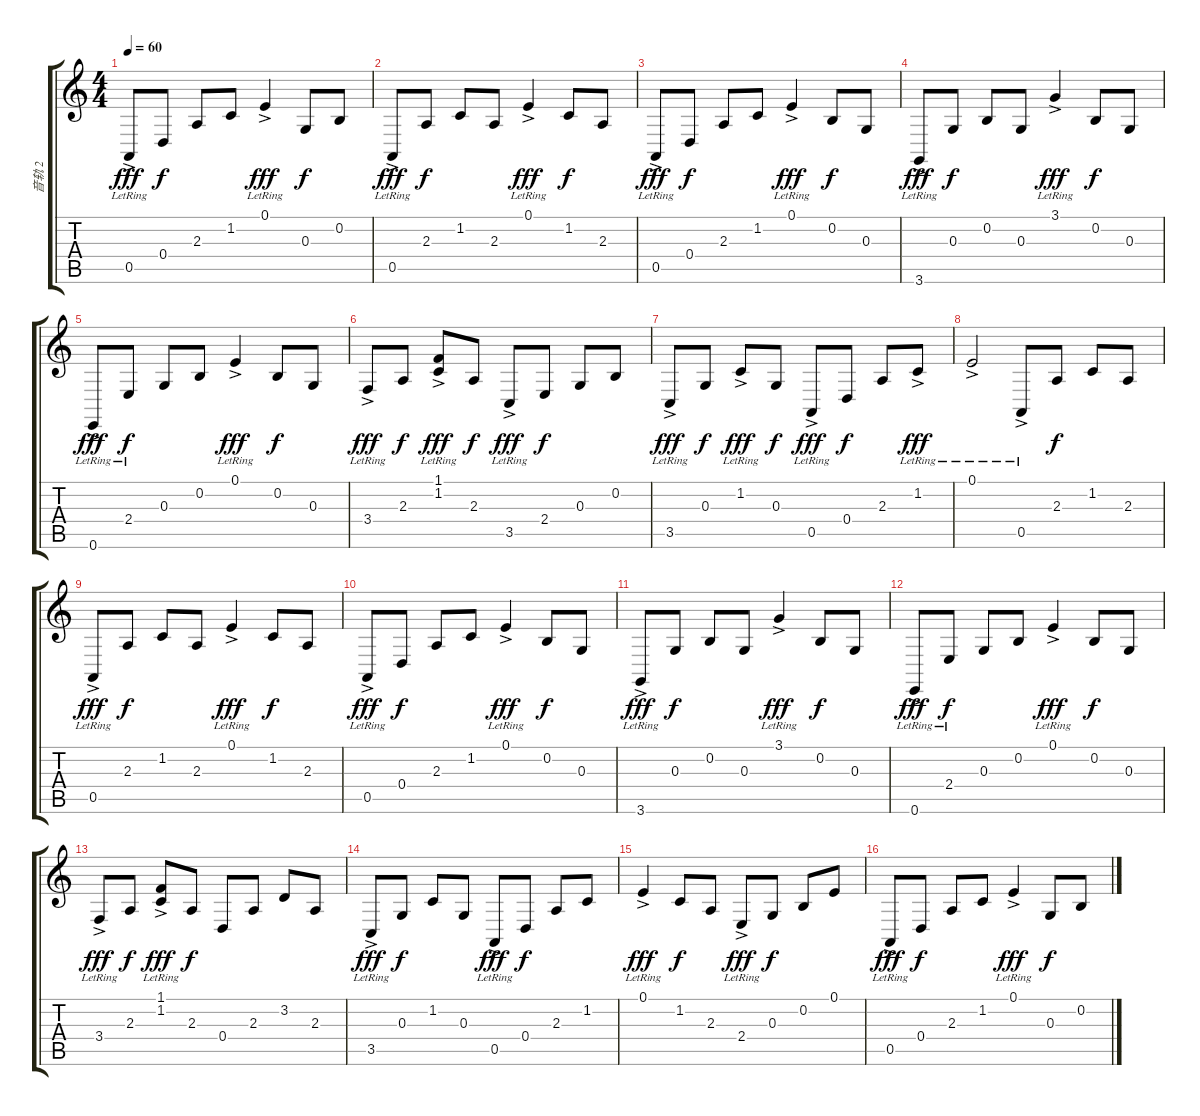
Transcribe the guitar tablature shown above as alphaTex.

\track ("音轨 2" "音轨 2") {instrument brightacousticpiano}
\staff {score tabs}
\tuning (E4 B3 G3 D3 A2 E2) {hide}
\ts (4 4)
\tempo 60
\clef g2
\ks c
0.5{ac lr}.8{dy fff} 0.4.8{dy f} 2.3.8 1.2.8 0.1{ac lr}.4{dy fff} 0.3.8{dy f} 0.2.8 |
0.5{ac lr}.8{dy fff} 2.3.8{dy f volume 10} 1.2.8 2.3.8{volume 10} 0.1{ac lr}.4{dy fff} 1.2.8{dy f volume 11} 2.3.8{volume 12} |
0.5{ac lr}.8{dy fff} 0.4.8{dy f volume 13} 2.3.8{volume 12} 1.2.8{volume 13} 0.1{ac lr}.4{dy fff volume 16} 0.2.8{dy f volume 12} 0.3.8{volume 12} |
3.6{ac lr}.8{dy fff} 0.3.8{dy f volume 12} 0.2.8 0.3.8{volume 12} 3.1{ac lr}.4{dy fff} 0.2.8{dy f volume 13} 0.3.8{volume 12} |
0.6{ac lr}.8{dy fff} 2.4{lr}.8{dy f volume 12} 0.3.8 0.2.8{volume 12} 0.1{ac lr}.4{dy fff} 0.2.8{dy f volume 13} 0.3.8{volume 12} |
3.4{ac lr}.8{dy fff} 2.3.8{dy f volume 12} (1.1{ac lr} 1.2).8{dy fff} 2.3.8{dy f volume 12} 3.5{ac lr}.8{dy fff} 2.4.8{dy f volume 13} 0.3.8{volume 13} 0.2.8{volume 12} |
3.5{ac lr}.8{dy fff} 0.3.8{dy f} 1.2{ac lr}.8{dy fff} 0.3.8{dy f} 0.5{ac lr}.8{dy fff} 0.4.8{dy f} 2.3.8 1.2{ac lr}.8{dy fff} |
0.1{ac lr}.2 0.5{ac lr}.8 2.3.8{dy f} 1.2.8 2.3.8 |
0.5{ac lr}.8{dy fff} 2.3.8{dy f volume 10} 1.2.8 2.3.8{volume 10} 0.1{ac lr}.4{dy fff} 1.2.8{dy f volume 11} 2.3.8{volume 12} |
0.5{ac lr}.8{dy fff} 0.4.8{dy f volume 13} 2.3.8{volume 12} 1.2.8{volume 13} 0.1{ac lr}.4{dy fff volume 16} 0.2.8{dy f volume 12} 0.3.8{volume 12} |
3.6{ac lr}.8{dy fff} 0.3.8{dy f volume 12} 0.2.8 0.3.8{volume 12} 3.1{ac lr}.4{dy fff} 0.2.8{dy f volume 13} 0.3.8{volume 12} |
0.6{ac lr}.8{dy fff} 2.4{lr}.8{dy f volume 12} 0.3.8 0.2.8{volume 12} 0.1{ac lr}.4{dy fff} 0.2.8{dy f volume 13} 0.3.8{volume 12} |
3.4{ac lr}.8{dy fff} 2.3.8{dy f volume 12} (1.1{ac lr} 1.2).8{dy fff} 2.3.8{dy f volume 12} 0.4.8 2.3.8{volume 13} 3.2.8{volume 13} 2.3.8{volume 12} |
3.5{ac lr}.8{dy fff} 0.3.8{dy f} 1.2.8 0.3.8 0.5{ac lr}.8{dy fff} 0.4.8{dy f} 2.3.8 1.2.8 |
0.1{ac lr}.4{dy fff} 1.2.8{dy f} 2.3.8 2.4{ac lr}.8{dy fff} 0.3.8{dy f} 0.2.8 0.1.8 |
0.5{ac lr}.8{dy fff} 0.4.8{dy f} 2.3.8 1.2.8 0.1{ac lr}.4{dy fff} 0.3.8{dy f} 0.2.8
